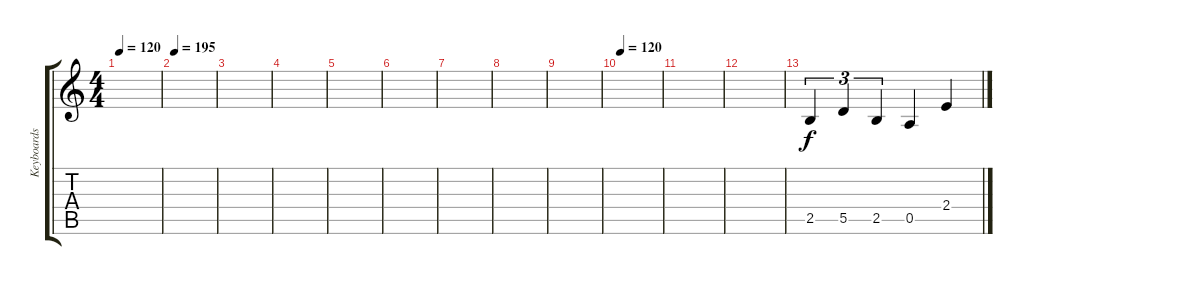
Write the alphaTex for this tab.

\track ("Keyboards" "Keyboards") {instrument electricguitarjazz}
\staff {score tabs}
\tuning (E4 B3 G3 D3 A2 E2) {hide}
\ts (4 4)
\tempo 120
\clef g2
\ks c
|
\tempo 195
|
|
|
|
|
|
|
|
\tempo 120
|
|
|
2.5.4{tu (3 2)} 5.5.4{tu (3 2)} 2.5.4{tu (3 2)} 0.5.4 2.4.4
